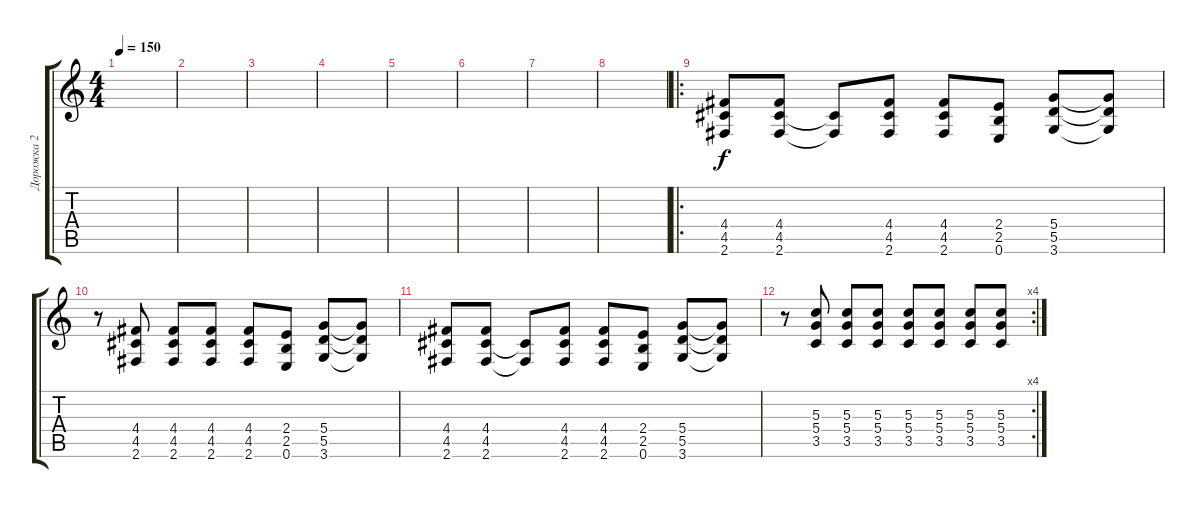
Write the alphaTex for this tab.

\track ("Дорожка 2" "Дорожка 2") {instrument distortionguitar}
\staff {score tabs}
\tuning (E4 B3 G3 D3 A2 E2) {hide}
\ts (4 4)
\tempo 150
\clef g2
\ks c
|
|
|
|
|
|
|
|
\ro
(4.4 4.5 2.6).8 (4.4 4.5 2.6).8 (4.5{t} 2.6{t}).8 (4.4 4.5 2.6).8 (4.4 4.5 2.6).8 (2.4 2.5 0.6).8 (5.4 5.5 3.6).8 (5.4{t} 5.5{t} 3.6{t}).8 |
r.8 (4.4 4.5 2.6).8 (4.4 4.5 2.6).8 (4.4 4.5 2.6).8 (4.4 4.5 2.6).8 (2.4 2.5 0.6).8 (5.4 5.5 3.6).8 (5.4{t} 5.5{t} 3.6{t}).8 |
(4.4 4.5 2.6).8 (4.4 4.5 2.6).8 (4.5{t} 2.6{t}).8 (4.4 4.5 2.6).8 (4.4 4.5 2.6).8 (2.4 2.5 0.6).8 (5.4 5.5 3.6).8 (5.4{t} 5.5{t} 3.6{t}).8 |
\rc 4
r.8 (5.3 5.4 3.5).8 (5.3 5.4 3.5).8 (5.3 5.4 3.5).8 (5.3 5.4 3.5).8 (5.3 5.4 3.5).8 (5.3 5.4 3.5).8 (5.3 5.4 3.5).8
